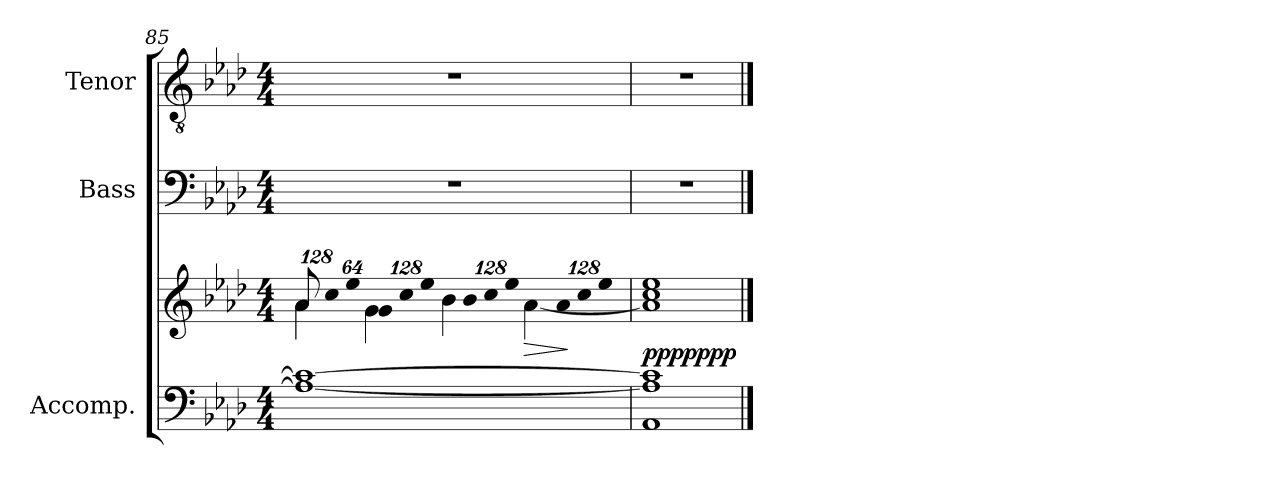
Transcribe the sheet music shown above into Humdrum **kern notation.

**kern	**kern	**dynam	**kern	**kern
*part3	*part3	*part3	*part2	*part1
*staff4	*staff3	*staff3/4	*staff2	*staff1
*I"Accomp.	*	*	*I"Bass	*I"Tenor
*	*	*	*I'B.	*I'T.
*clefF4	*clefG2	*	*clefF4	*clefGv2
*	*	*	*	*ITrd7c12
*k[b-e-a-d-]	*k[b-e-a-d-]	*	*k[b-e-a-d-]	*k[b-e-a-d-]
*A-:	*A-:	*	*A-:	*A-:
*M4/4	*M4/4	*	*M4/4	*M4/4
*	*Xbrackettup	*	*	*
=85	=85	=85	=85	=85
!	!LO:N:vis=8	!	!	!
*	*^	*	*	*
1A-i_ 1ci_	1024%85a-i/	4a-i\	.	1r	1r
!	!LO:N:vis=8	!	!	!	!
.	1024%85cci/	.	.	.	.
!	!LO:N:vis=8	!	!	!	!
.	512%43ee-i/	.	.	.	.
!	!LO:N:vis=8	!	!	!	!
.	1024%85gi/	4gi\	.	.	.
!	!LO:N:vis=8	!	!	!	!
.	1024%85cci/	.	.	.	.
!	!LO:N:vis=8	!	!	!	!
.	512%43ee-i/	.	.	.	.
!	!LO:N:vis=8	!	!	!	!
.	1024%85b-i/	4b-i\	.	.	.
!	!LO:N:vis=8	!	!	!	!
.	1024%85cci/	.	.	.	.
!	!LO:N:vis=8	!	!	!	!
.	512%43ee-i/	.	.	.	.
!	!LO:N:vis=8	!	!LO:HP:b	!	!
.	1024%85a-i/	[4a-i\	>	.	.
!	!LO:N:vis=8	!	!	!	!
.	1024%85cci/	.	.	.	.
!	!LO:N:vis=8	!	!	!	!
.	512%43ee-i/	.	.	.	.
*	*v	*v	*	*	*
.	.	]	.	.
=86	=86	=86	=86	=86
1AA-i 1A-i] 1ci]	((1a-i] 1cci 1ee-i	pppp ppp	1r	1r
==	==	==	==	==
*-	*-	*-	*-	*-
